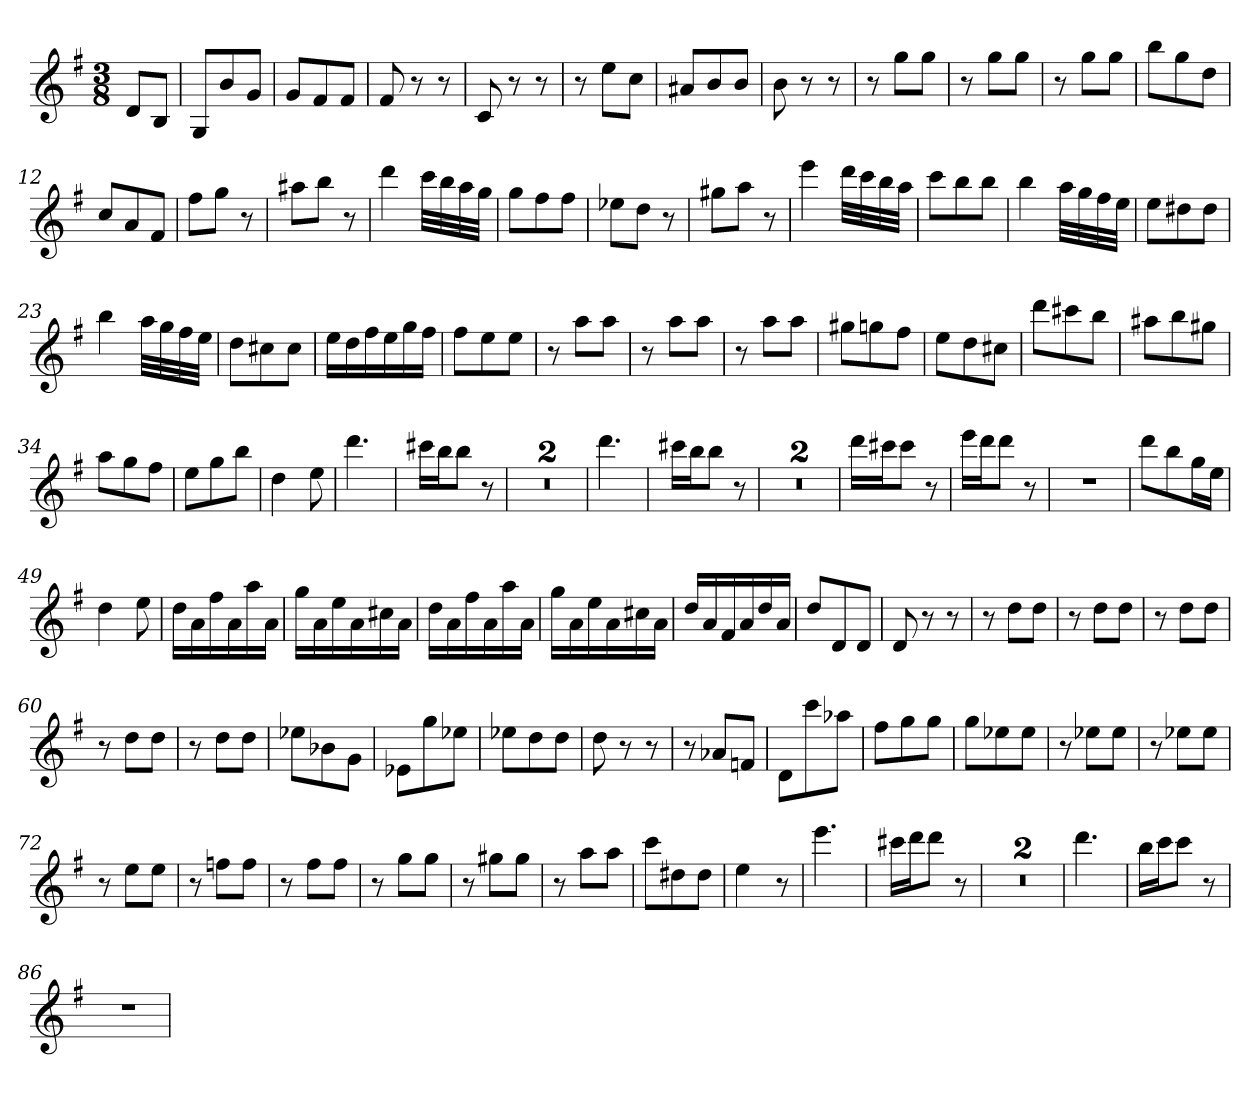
**kern
*part1
*staff1
*k[f#]
*G:
*M3/8
=
8dL
8BJ
=1
8GL
8b
8gJ
=2
8gL
8f#
8f#J
=3
8f#
8r
8r
=4
8c
8r
8r
=5
8r
8eeL
8ccJ
=6
8a#XL
8b
8bJ
=7
8b
8r
8r
=8
8r
8ggL
8ggJ
=9
8r
8ggL
8ggJ
=10
8r
8ggL
8ggJ
=11
8bbL
8gg
8ddJ
=12
8ccL
8a
8f#J
=13
8ff#L
8ggJ
8r
=14
8aa#XL
8bbJ
8r
=15
4ddd
32cccLLL
32bb
32aa
32ggJJJ
=16
8ggL
8ff#
8ff#J
=17
8ee-XL
8ddJ
8r
=18
8gg#XL
8aaJ
8r
=19
4eee
32dddLLL
32ccc
32bb
32aaJJJ
=20
8cccL
8bb
8bbJ
=21
4bb
32aaLLL
32gg
32ff#
32eeJJJ
=22
8eeL
8dd#X
8dd#J
=23
4bb
32aaLLL
32gg
32ff#
32eeJJJ
=24
8ddL
8cc#X
8cc#J
=25
16eeLL
16dd
16ff#
16ee
16gg
16ff#JJ
=26
8ff#L
8ee
8eeJ
=27
8r
8aaL
8aaJ
=28
8r
8aaL
8aaJ
=29
8r
8aaL
8aaJ
=30
8gg#XL
8ggn
8ff#J
=31
8eeL
8dd
8cc#XJ
=32
8dddL
8ccc#X
8bbJ
=33
8aa#XL
8bb
8gg#XJ
=34
8aaL
8gg
8ff#J
=35
8eeL
8gg
8bbJ
=36
4dd
8ee
=37
4.ddd
=38
16ccc#XLL
16bbJ
8bbJ
8r
=39
4.r
=40
4.r
=41
4.ddd
=42
16ccc#XLL
16bbJ
8bbJ
8r
=43
4.r
=44
4.r
=45
16dddLL
16ccc#XJ
8ccc#J
8r
=46
16eeeLL
16dddJ
8dddJ
8r
=47
4.r
=48
8dddL
8bb
16ggL
16eeJJ
=49
4dd
8ee
=50
16ddLL
16a
16ff#
16a
16aa
16aJJ
=51
16ggLL
16a
16ee
16a
16cc#X
16aJJ
=52
16ddLL
16a
16ff#
16a
16aa
16aJJ
=53
16ggLL
16a
16ee
16a
16cc#X
16aJJ
=54
16ddLL
16a
16f#
16a
16dd
16aJJ
=55
8ddL
8d
8dJ
=56
8d
8r
8r
=57
8r
8ddL
8ddJ
=58
8r
8ddL
8ddJ
=59
8r
8ddL
8ddJ
=60
8r
8ddL
8ddJ
=61
8r
8ddL
8ddJ
=62
8ee-XL
8b-X
8gJ
=63
8e-XL
8gg
8ee-XJ
=64
8ee-XL
8dd
8ddJ
=65
8dd
8r
8r
=66
8r
8a-XL
8fnJ
=67
8dL
8ccc
8aa-XJ
=68
8ff#L
8gg
8ggJ
=69
8ggL
8ee-X
8ee-J
=70
8r
8ee-XL
8ee-J
=71
8r
8ee-XL
8ee-J
=72
8r
8eeL
8eeJ
=73
8r
8ffnL
8ffJ
=74
8r
8ff#L
8ff#J
=75
8r
8ggL
8ggJ
=76
8r
8gg#XL
8gg#J
=77
8r
8aaL
8aaJ
=78
8cccL
8dd#X
8dd#J
=79
4ee
8r
=80
4.eee
=81
16ccc#XLL
16dddJ
8dddJ
8r
=82
4.r
=83
4.r
=84
4.ddd
=85
16bbLL
16cccJ
8cccJ
8r
=86
4.r
=
*-
